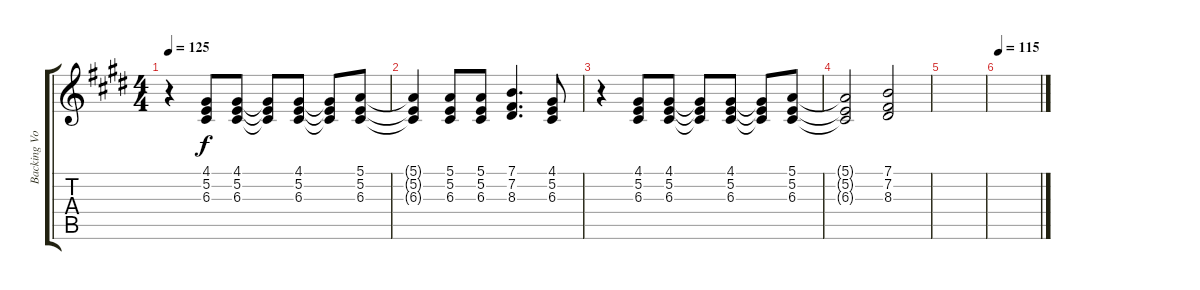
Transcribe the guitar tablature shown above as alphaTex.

\track ("Backing Vocals" "Backing Vo") {instrument choiraahs}
\staff {score tabs}
\tuning (E4 B3 G3 D3 A2 E2) {hide}
\ts (4 4)
\tempo 125
\clef g2
\ks c#minor
r.4{dy f} (4.1 5.2 6.3).8 (4.1 5.2 6.3).8 (4.1{t} 5.2{t} 6.3{t}).8 (4.1 5.2 6.3).8 (4.1{t} 5.2{t} 6.3{t}).8 (5.1 5.2 6.3).8 |
(5.1{t} 5.2{t} 6.3{t}).4 (5.1 5.2 6.3).8 (5.1 5.2 6.3).8 (7.1 7.2 8.3).4{d} (4.1 5.2 6.3).8 |
r.4 (4.1 5.2 6.3).8 (4.1 5.2 6.3).8 (4.1{t} 5.2{t} 6.3{t}).8 (4.1 5.2 6.3).8 (4.1{t} 5.2{t} 6.3{t}).8 (5.1 5.2 6.3).8 |
(5.1{t} 5.2{t} 6.3{t}).2 (7.1 7.2 8.3).2 |
|
\tempo 115
